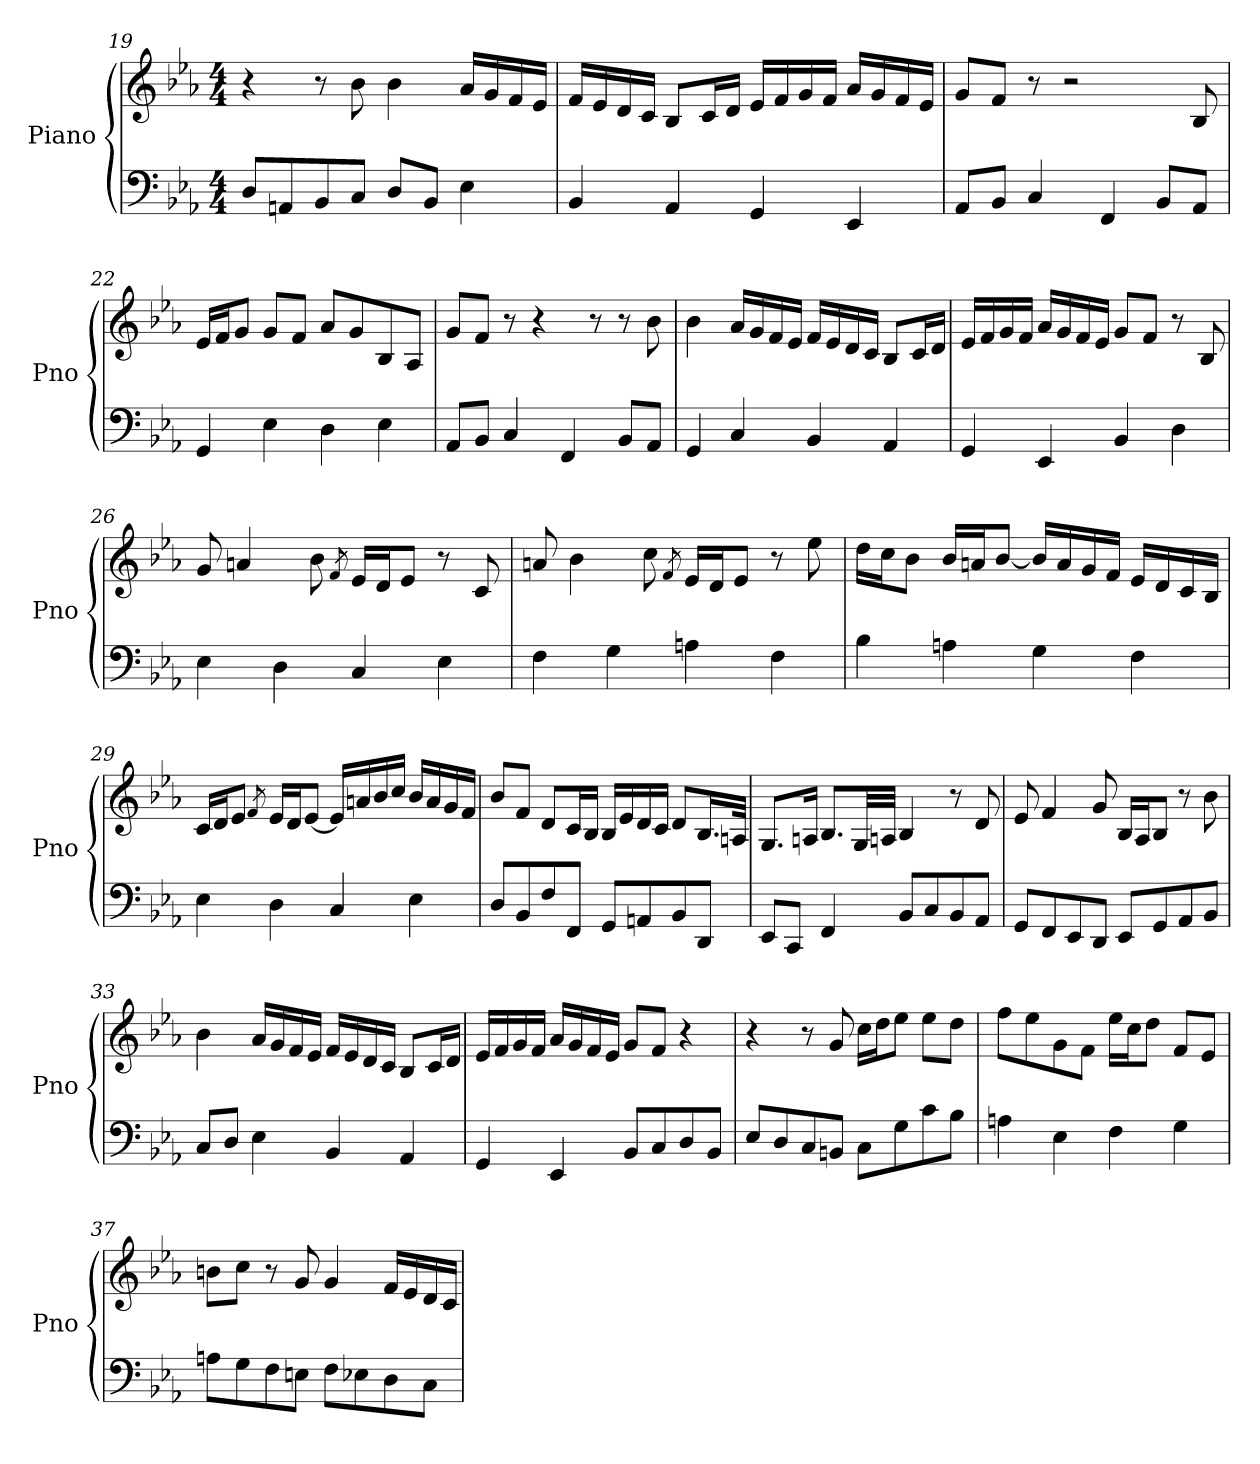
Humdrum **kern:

**kern	**kern
*part1	*part1
*staff2	*staff1
*I"Piano	*
*I'Pno	*
*clefF4	*clefG2
*k[b-e-a-]	*k[b-e-a-]
*M4/4	*M4/4
=19	=19
8D/L	4r
8AAn/	.
8BB-/	8r
8C/J	8b-\
8D/L	4b-\
8BB-/J	.
4E-\	16a-/LL
.	16g/
.	16f/
.	16e-/JJ
!!LO:PB:g=z
=20	=20
4BB-/	16f/LL
.	16e-/
.	16d/
.	16c/JJ
4AA-/	8B-/L
.	16c/L
.	16d/JJ
4GG/	16e-/LL
.	16f/
.	16g/
.	16f/JJ
4EE-/	16a-/LL
.	16g/
.	16f/
.	16e-/JJ
=21	=21
8AA-/L	8g/L
8BB-/J	8f/J
4C/	8r
.	2r
4FF/	.
8BB-/L	.
8AA-/J	8B-/
=22	=22
4GG/	16e-/LL
.	16f/J
.	8g/J
4E-\	8g/L
.	8f/J
4D\	8a-/L
.	8g/
4E-\	8B-/
.	8A-/J
=23	=23
8AA-/L	8g/L
8BB-/J	8f/J
4C/	8r
.	4r
4FF/	.
.	8r
8BB-/L	8r
8AA-/J	8b-\
!!LO:LB:g=z
=24	=24
4GG/	4b-\
4C/	16a-/LL
.	16g/
.	16f/
.	16e-/JJ
4BB-/	16f/LL
.	16e-/
.	16d/
.	16c/JJ
4AA-/	8B-/L
.	16c/L
.	16d/JJ
=25	=25
4GG/	16e-/LL
.	16f/
.	16g/
.	16f/JJ
4EE-/	16a-/LL
.	16g/
.	16f/
.	16e-/JJ
4BB-/	8g/L
.	8f/J
4D\	8r
.	8B-/
=26	=26
4E-\	8g/
.	4an/
4D\	.
.	8b-\
.	8qf/
4C/	16e-/LL
.	16d/J
.	8e-/J
4E-\	8r
.	8c/
=27	=27
4F\	8an/
.	4b-\
4G\	.
.	8cc\
.	8qf/
4An\	16e-/LL
.	16d/J
.	8e-/J
4F\	8r
.	8ee-\
!!LO:LB:g=z
=28	=28
4B-\	16dd\LL
.	16cc\J
.	8b-\J
4An\	16b-/LL
.	16an/J
.	[8b-/J
4G\	16b-/LL]
.	16a/
.	16g/
.	16f/JJ
4F\	16e-/LL
.	16d/
.	16c/
.	16B-/JJ
=29	=29
4E-\	16c/LL
.	16d/J
.	8e-/J
.	8qf/
4D\	16e-/LL
.	16d/J
.	[8e-/J
4C/	16e-/LL]
.	16an/
.	16b-/
.	16cc/JJ
4E-\	16b-/LL
.	16a/
.	16g/
.	16f/JJ
=30	=30
8D/L	8b-/L
8BB-/	8f/J
8F/	8d/L
8FF/J	16c/L
.	16B-/JJ
8GG/L	16B-/LL
.	16e-/
8AAn/	16d/
.	16c/JJ
8BB-/	8d/L
8DD/J	16.B-/L
.	32An/JJk
!!LO:LB:g=z
=31	=31
8EE-/L	8.G/L
8CC/J	.
.	16An/Jk
4FF/	8.B-/L
.	32G/LL
.	32An/JJJ
8BB-/L	4B-/
8C/	.
8BB-/	8r
8AA-/J	8d/
=32	=32
8GG/L	8e-/
8FF/	4f/
8EE-/	.
8DD/J	8g/
8EE-/L	16B-/LL
.	16A-/J
8GG/	8B-/J
8AA-/	8r
8BB-/J	8b-\
=33	=33
8C/L	4b-\
8D/J	.
4E-\	16a-/LL
.	16g/
.	16f/
.	16e-/JJ
4BB-/	16f/LL
.	16e-/
.	16d/
.	16c/JJ
4AA-/	8B-/L
.	16c/L
.	16d/JJ
=34	=34
4GG/	16e-/LL
.	16f/
.	16g/
.	16f/JJ
4EE-/	16a-/LL
.	16g/
.	16f/
.	16e-/JJ
8BB-/L	8g/L
8C/	8f/J
8D/	4r
8BB-/J	.
!!LO:LB:g=z
=35	=35
8E-/L	4r
8D/	.
8C/	8r
8BBn/J	8g/
8C\L	16cc\LL
.	16dd\J
8G\	8ee-\J
8c\	8ee-\L
8B-\J	8dd\J
=36	=36
4An\	8ff\L
.	8ee-\
4E-\	8g\
.	8f\J
4F\	16ee-\LL
.	16cc\J
.	8dd\J
4G\	8f/L
.	8e-/J
=37	=37
8An\L	8bn\L
8G\	8cc\J
8F\	8r
8En\J	8g/
8F\L	4g/
8E-X\	.
8D\	16f/LL
.	16e-/
8C\J	16d/
.	16c/JJ
=	=
*-	*-
